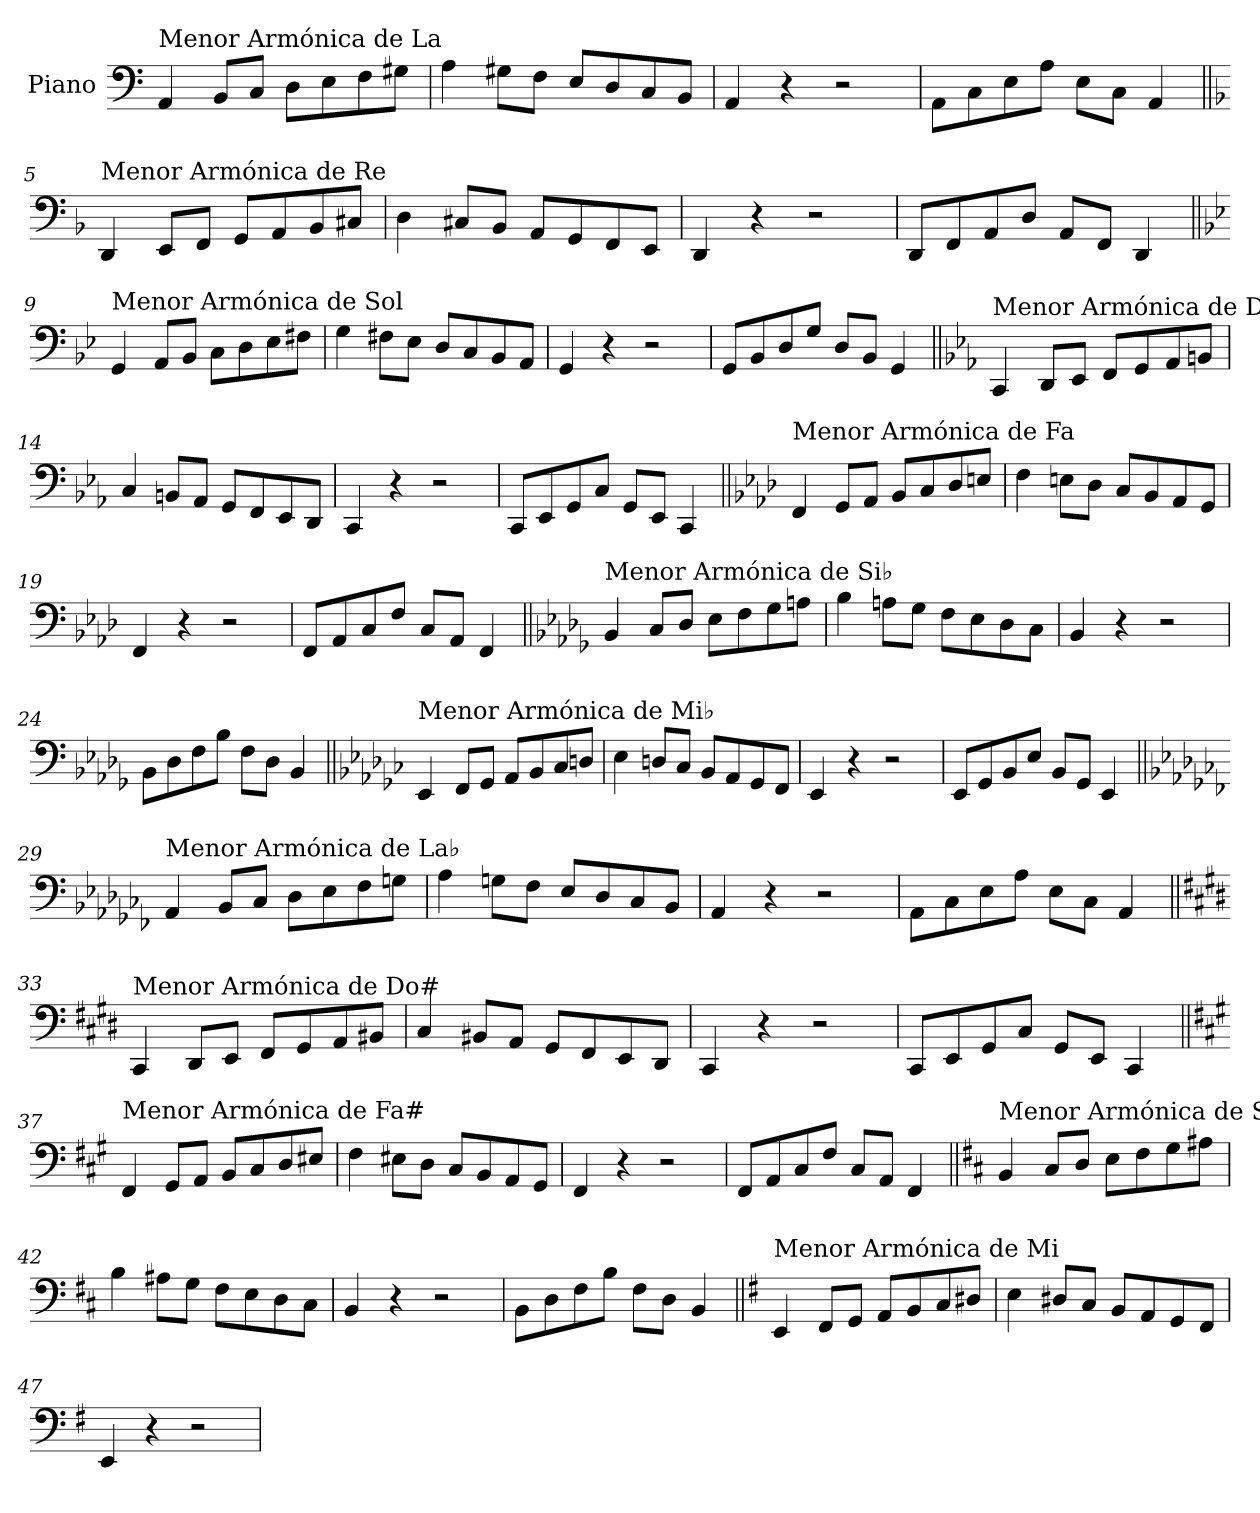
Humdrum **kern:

**kern
*part1
*staff1
*I"Piano
*I'Pno.
*clefF4
*k[]
=1
!LO:TX:a:t=Menor Armónica de La
4AA/
8BB/L
8C/J
8D\L
8E\
8F\
8G#X\J
=2
4A\
8G#X\L
8F\J
8E/L
8D/
8C/
8BB/J
=3
4AA/
4r
2r
=4
8AA\L
8C\
8E\
8A\J
8E\L
8C\J
4AA/
!!LO:LB:g=z
=5||
*k[b-]
!LO:TX:a:t=Menor Armónica de Re
4DD/
8EE/L
8FF/J
8GG/L
8AA/
8BB-/
8C#X/J
=6
4D\
8C#X/L
8BB-/J
8AA/L
8GG/
8FF/
8EE/J
=7
4DD/
4r
2r
=8
8DD/L
8FF/
8AA/
8D/J
8AA/L
8FF/J
4DD/
!!LO:LB:g=z
=9||
*k[b-e-]
!LO:TX:a:t=Menor Armónica de Sol
4GG/
8AA/L
8BB-/J
8C\L
8D\
8E-\
8F#X\J
=10
4G\
8F#X\L
8E-\J
8D/L
8C/
8BB-/
8AA/J
=11
4GG/
4r
2r
=12
8GG/L
8BB-/
8D/
8G/J
8D/L
8BB-/J
4GG/
!!LO:LB:g=z
=13||
*k[b-e-a-]
!LO:TX:a:t=Menor Armónica de Do
4CC/
8DD/L
8EE-/J
8FF/L
8GG/
8AA-/
8BBn/J
=14
4C/
8BBn/L
8AA-/J
8GG/L
8FF/
8EE-/
8DD/J
=15
4CC/
4r
2r
=16
8CC/L
8EE-/
8GG/
8C/J
8GG/L
8EE-/J
4CC/
!!LO:LB:g=z
=17||
*k[b-e-a-d-]
!LO:TX:a:t=Menor Armónica de Fa
4FF/
8GG/L
8AA-/J
8BB-/L
8C/
8D-/
8En/J
=18
4F\
8En\L
8D-\J
8C/L
8BB-/
8AA-/
8GG/J
=19
4FF/
4r
2r
=20
8FF/L
8AA-/
8C/
8F/J
8C/L
8AA-/J
4FF/
!!LO:LB:g=z
=21||
*k[b-e-a-d-g-]
!LO:TX:a:t=Menor Armónica de Si♭
4BB-/
8C/L
8D-/J
8E-\L
8F\
8G-\
8An\J
=22
4B-\
8An\L
8G-\J
8F\L
8E-\
8D-\
8C\J
=23
4BB-/
4r
2r
=24
8BB-\L
8D-\
8F\
8B-\J
8F\L
8D-\J
4BB-/
!!LO:LB:g=z
=25||
*k[b-e-a-d-g-c-]
!LO:TX:a:t=Menor Armónica de Mi♭
4EE-/
8FF/L
8GG-/J
8AA-/L
8BB-/
8C-/
8Dn/J
=26
4E-\
8Dn/L
8C-/J
8BB-/L
8AA-/
8GG-/
8FF/J
=27
4EE-/
4r
2r
=28
8EE-/L
8GG-/
8BB-/
8E-/J
8BB-/L
8GG-/J
4EE-/
!!LO:LB:g=z
=29||
*k[b-e-a-d-g-c-f-]
!LO:TX:a:t=Menor Armónica de La♭
4AA-/
8BB-/L
8C-/J
8D-\L
8E-\
8F-\
8Gn\J
=30
4A-\
8Gn\L
8F-\J
8E-/L
8D-/
8C-/
8BB-/J
=31
4AA-/
4r
2r
=32
8AA-\L
8C-\
8E-\
8A-\J
8E-\L
8C-\J
4AA-/
!!LO:LB:g=z
=33||
*k[f#c#g#d#]
!LO:TX:a:t=Menor Armónica de Do#
4CC#/
8DD#/L
8EE/J
8FF#/L
8GG#/
8AA/
8BB#X/J
=34
4C#/
8BB#X/L
8AA/J
8GG#/L
8FF#/
8EE/
8DD#/J
=35
4CC#/
4r
2r
=36
8CC#/L
8EE/
8GG#/
8C#/J
8GG#/L
8EE/J
4CC#/
!!LO:LB:g=z
=37||
*k[f#c#g#]
!LO:TX:a:t=Menor Armónica de Fa#
4FF#/
8GG#/L
8AA/J
8BB/L
8C#/
8D/
8E#X/J
=38
4F#\
8E#X\L
8D\J
8C#/L
8BB/
8AA/
8GG#/J
=39
4FF#/
4r
2r
=40
8FF#/L
8AA/
8C#/
8F#/J
8C#/L
8AA/J
4FF#/
!!LO:LB:g=z
=41||
*k[f#c#]
!LO:TX:a:t=Menor Armónica de Si
4BB/
8C#/L
8D/J
8E\L
8F#\
8G\
8A#X\J
=42
4B\
8A#X\L
8G\J
8F#\L
8E\
8D\
8C#\J
=43
4BB/
4r
2r
=44
8BB\L
8D\
8F#\
8B\J
8F#\L
8D\J
4BB/
!!LO:LB:g=z
=45||
*k[f#]
!LO:TX:a:t=Menor Armónica de Mi
4EE/
8FF#/L
8GG/J
8AA/L
8BB/
8C/
8D#X/J
=46
4E\
8D#X/L
8C/J
8BB/L
8AA/
8GG/
8FF#/J
=47
4EE/
4r
2r
=
*-
